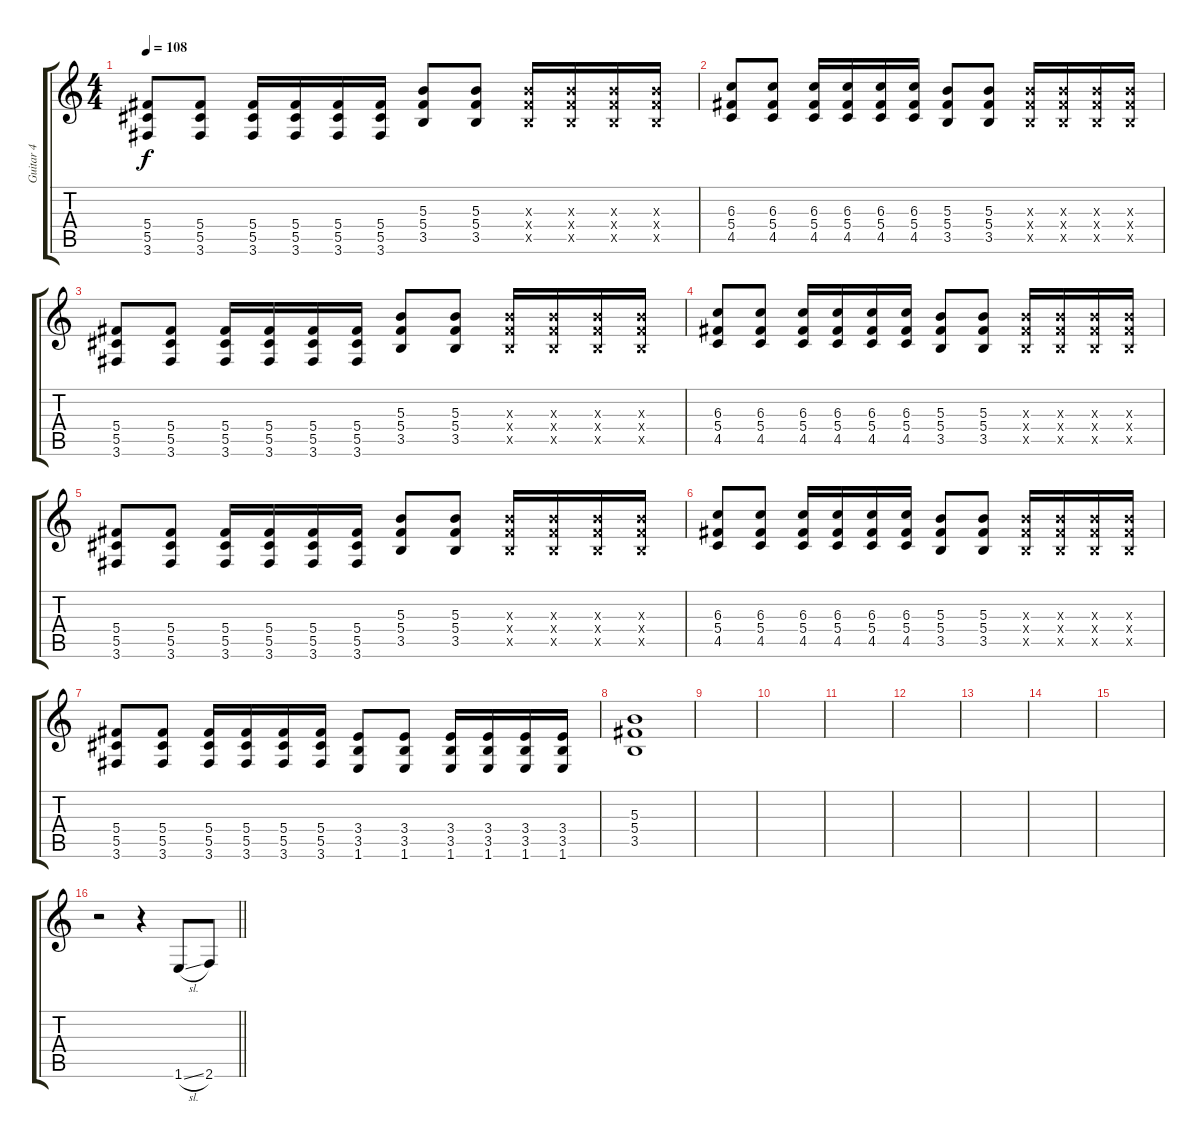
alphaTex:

\track ("Guitar 4" "Guitar 4") {instrument overdrivenguitar}
\staff {score tabs}
\tuning (Eb4 Bb3 Gb3 Db3 Ab2 Eb2) {hide}
\ts (4 4)
\tempo 108
\clef g2
\ks c
(5.4 5.5 3.6).8{dy f} (5.4 5.5 3.6).8 (5.4 5.5 3.6).16 (5.4 5.5 3.6).16 (5.4 5.5 3.6).16 (5.4 5.5 3.6).16 (5.3 5.4 3.5).8 (5.3 5.4 3.5).8 (5.3{x} 5.4{x} 3.5{x}).16 (5.3{x} 5.4{x} 3.5{x}).16 (5.3{x} 5.4{x} 3.5{x}).16 (5.3{x} 5.4{x} 3.5{x}).16 |
(6.3 5.4 4.5).8 (6.3 5.4 4.5).8 (6.3 5.4 4.5).16 (6.3 5.4 4.5).16 (6.3 5.4 4.5).16 (6.3 5.4 4.5).16 (5.3 5.4 3.5).8 (5.3 5.4 3.5).8 (5.3{x} 5.4{x} 3.5{x}).16 (5.3{x} 5.4{x} 3.5{x}).16 (5.3{x} 5.4{x} 3.5{x}).16 (5.3{x} 5.4{x} 3.5{x}).16 |
(5.4 5.5 3.6).8 (5.4 5.5 3.6).8 (5.4 5.5 3.6).16 (5.4 5.5 3.6).16 (5.4 5.5 3.6).16 (5.4 5.5 3.6).16 (5.3 5.4 3.5).8 (5.3 5.4 3.5).8 (5.3{x} 5.4{x} 3.5{x}).16 (5.3{x} 5.4{x} 3.5{x}).16 (5.3{x} 5.4{x} 3.5{x}).16 (5.3{x} 5.4{x} 3.5{x}).16 |
(6.3 5.4 4.5).8 (6.3 5.4 4.5).8 (6.3 5.4 4.5).16 (6.3 5.4 4.5).16 (6.3 5.4 4.5).16 (6.3 5.4 4.5).16 (5.3 5.4 3.5).8 (5.3 5.4 3.5).8 (5.3{x} 5.4{x} 3.5{x}).16 (5.3{x} 5.4{x} 3.5{x}).16 (5.3{x} 5.4{x} 3.5{x}).16 (5.3{x} 5.4{x} 3.5{x}).16 |
(5.4 5.5 3.6).8 (5.4 5.5 3.6).8 (5.4 5.5 3.6).16 (5.4 5.5 3.6).16 (5.4 5.5 3.6).16 (5.4 5.5 3.6).16 (5.3 5.4 3.5).8 (5.3 5.4 3.5).8 (5.3{x} 5.4{x} 3.5{x}).16 (5.3{x} 5.4{x} 3.5{x}).16 (5.3{x} 5.4{x} 3.5{x}).16 (5.3{x} 5.4{x} 3.5{x}).16 |
(6.3 5.4 4.5).8 (6.3 5.4 4.5).8 (6.3 5.4 4.5).16 (6.3 5.4 4.5).16 (6.3 5.4 4.5).16 (6.3 5.4 4.5).16 (5.3 5.4 3.5).8 (5.3 5.4 3.5).8 (5.3{x} 5.4{x} 3.5{x}).16 (5.3{x} 5.4{x} 3.5{x}).16 (5.3{x} 5.4{x} 3.5{x}).16 (5.3{x} 5.4{x} 3.5{x}).16 |
(5.4 5.5 3.6).8 (5.4 5.5 3.6).8 (5.4 5.5 3.6).16 (5.4 5.5 3.6).16 (5.4 5.5 3.6).16 (5.4 5.5 3.6).16 (3.4 3.5 1.6).8 (3.4 3.5 1.6).8 (3.4 3.5 1.6).16 (3.4 3.5 1.6).16 (3.4 3.5 1.6).16 (3.4 3.5 1.6).16 |
(5.3 5.4 3.5).1 |
|
|
|
|
|
|
|
\barLineRight lightlight
r.2 r.4 1.6{sl}.8 2.6.8
